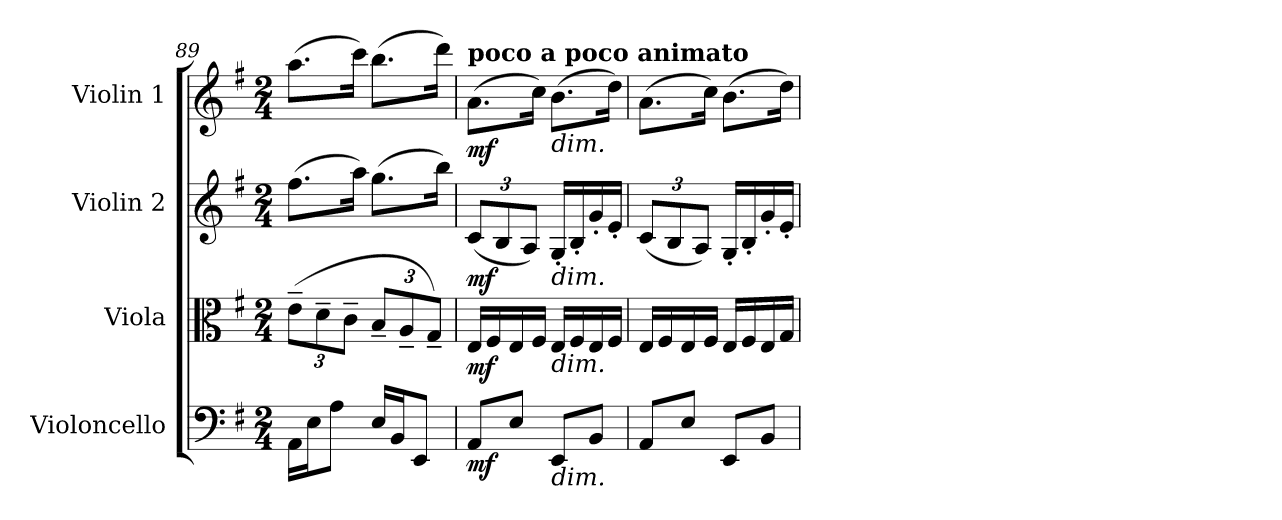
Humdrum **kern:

**kern	**dynam	**kern	**dynam	**kern	**dynam	**kern	**dynam
*part4	*part4	*part3	*part3	*part2	*part2	*part1	*part1
*staff4	*staff4	*staff3	*staff3	*staff2	*staff2	*staff1	*staff1
*I"Violoncello	*	*I"Viola	*	*I"Violin 2	*	*I"Violin 1	*
*I'Vc	*	*I'Vla	*	*I'Vln	*	*I'Vln	*
*clefF4	*	*clefC3	*	*clefG2	*	*clefG2	*
*k[f#]	*	*k[f#]	*	*k[f#]	*	*k[f#]	*
*M2/4	*	*M2/4	*	*M2/4	*	*M2/4	*
*	*	*Xbrackettup	*	*	*	*	*
=89	=89	=89	=89	=89	=89	=89	=89
16AA\LL	.	(12e~\L	.	(8.ff#\L	.	(8.aa\L	.
16E\J	.	.	.	.	.	.	.
.	.	12d~\	.	.	.	.	.
8A\J	.	.	.	.	.	.	.
.	.	12c~\J	.	.	.	.	.
.	.	.	.	16aa\Jk)	.	16ccc\Jk)	.
*	*	*brackettup	*	*	*	*	*
16E/LL	.	12B~/L	.	(8.gg\L	.	(8.bb\L	.
16BB/J	.	.	.	.	.	.	.
.	.	12A~/	.	.	.	.	.
8EE/J	.	.	.	.	.	.	.
.	.	12G~/J)	.	.	.	.	.
.	.	.	.	16bb\Jk)	.	16ddd\Jk)	.
=90	=90	=90	=90	=90	=90	=90	=90
*	*	*	*	*Xbrackettup	*	*	*
!	!	!	!	!	!	!LO:TX:a:B:t=poco a poco animato	!
!	!LO:DY:b	!	!LO:DY:b	!	!LO:DY:b	!	!LO:DY:b
8AA/L	mf	16E/LL	mf	(12c/L	mf	(8.a\L	mf
.	.	16F#/	.	.	.	.	.
.	.	.	.	12B/	.	.	.
8E/J	.	16E/	.	.	.	.	.
.	.	.	.	12A/J)	.	.	.
.	.	16F#/JJ	.	.	.	16cc\Jk)	.
!	!	!	!	!	!	!LO:TX:b:i:t=dim.	!
!	!	!	!	!LO:TX:b:i:t=dim.	!	!	!
!	!	!LO:TX:b:i:t=dim.	!	!	!	!	!
!LO:TX:b:i:t=dim.	!	!	!	!	!	!	!
8EE/L	.	16E/LL	.	16G'/LL	.	(8.b\L	.
.	.	16F#/	.	16B'/	.	.	.
8BB/J	.	16E/	.	16g'/	.	.	.
.	.	16F#/JJ	.	16e'/JJ	.	16dd\Jk)	.
=91	=91	=91	=91	=91	=91	=91	=91
8AA/L	.	16E/LL	.	(12c/L	.	(8.a\L	.
.	.	16F#/	.	.	.	.	.
.	.	.	.	12B/	.	.	.
8E/J	.	16E/	.	.	.	.	.
.	.	.	.	12A/J)	.	.	.
.	.	16F#/JJ	.	.	.	16cc\Jk)	.
8EE/L	.	16E/LL	.	16G'/LL	.	(8.b\L	.
.	.	16F#/	.	16B'/	.	.	.
8BB/J	.	16E/	.	16g'/	.	.	.
.	.	16G/JJ	.	16e'/JJ	.	16dd\Jk)	.
=	=	=	=	=	=	=	=
*-	*-	*-	*-	*-	*-	*-	*-
